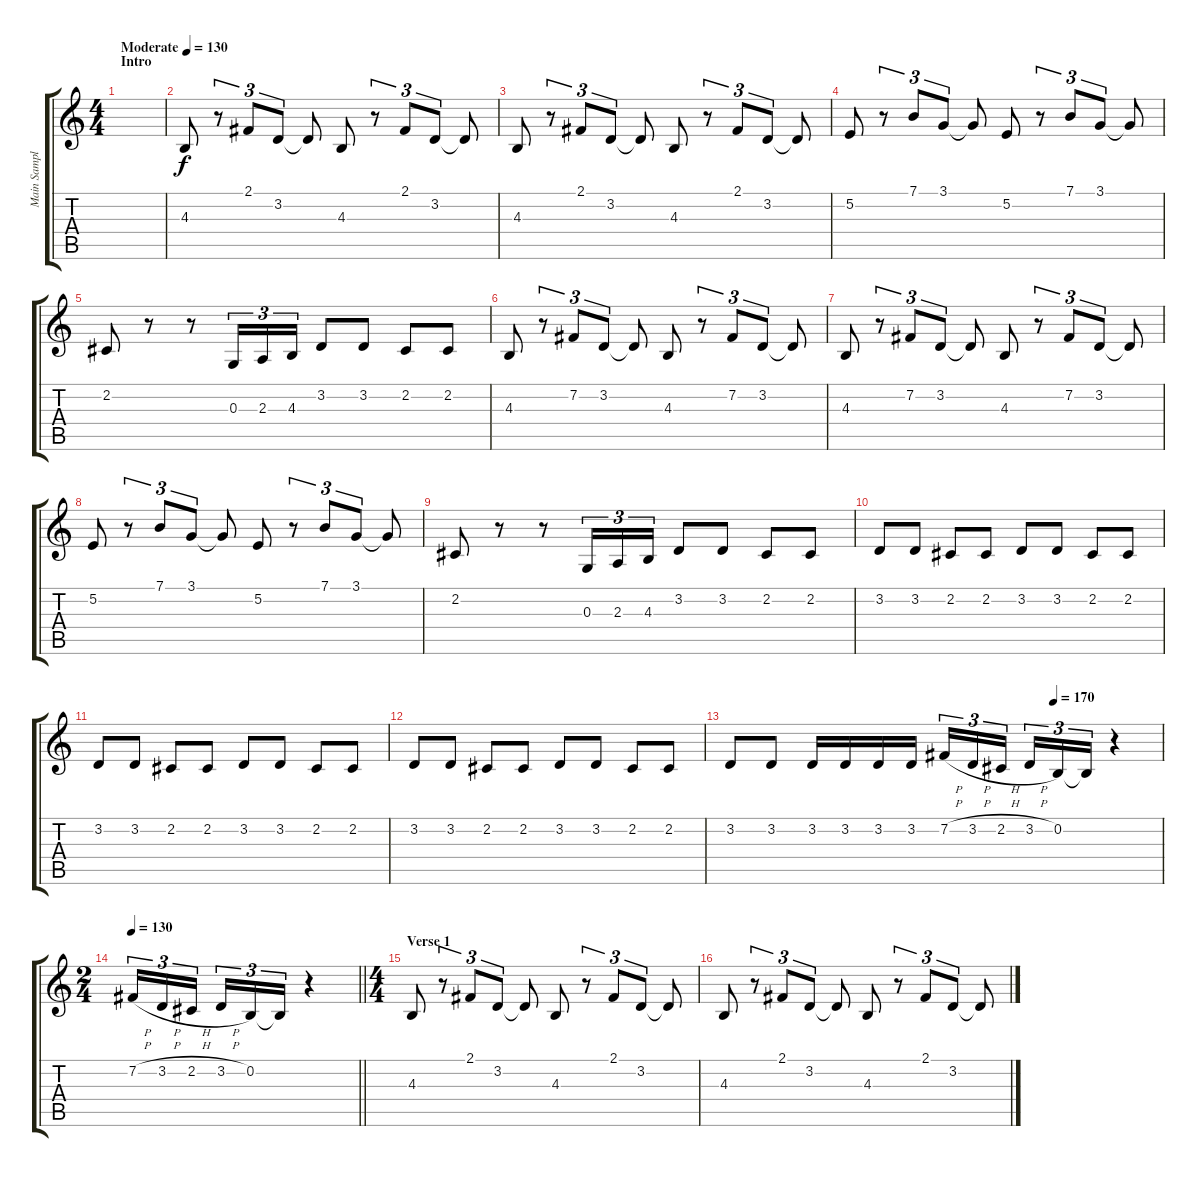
\track ("Main Sample" "Main Sampl") {instrument altosax}
\staff {score tabs}
\tuning (E4 B3 G3 D3 A2 E2) {hide}
\ts (4 4)
\section ("" "Intro")
\tempo (130 "Moderate")
\clef g2
\ks c
|
4.3.8 r.8{tu (3 2)} 2.1.8{tu (3 2)} 3.2.8{tu (3 2)} 3.2{t}.8 4.3.8 r.8{tu (3 2)} 2.1.8{tu (3 2)} 3.2.8{tu (3 2)} 3.2{t}.8 |
4.3.8 r.8{tu (3 2)} 2.1.8{tu (3 2)} 3.2.8{tu (3 2)} 3.2{t}.8 4.3.8 r.8{tu (3 2)} 2.1.8{tu (3 2)} 3.2.8{tu (3 2)} 3.2{t}.8 |
5.2.8 r.8{tu (3 2)} 7.1.8{tu (3 2)} 3.1.8{tu (3 2)} 3.1{t}.8 5.2.8 r.8{tu (3 2)} 7.1.8{tu (3 2)} 3.1.8{tu (3 2)} 3.1{t}.8 |
2.2.8 r.8 r.8 0.3.16{tu (3 2)} 2.3.16{tu (3 2)} 4.3.16{tu (3 2)} 3.2.8 3.2.8 2.2.8 2.2.8 |
4.3.8 r.8{tu (3 2)} 7.2.8{tu (3 2)} 3.2.8{tu (3 2)} 3.2{t}.8 4.3.8 r.8{tu (3 2)} 7.2.8{tu (3 2)} 3.2.8{tu (3 2)} 3.2{t}.8 |
4.3.8 r.8{tu (3 2)} 7.2.8{tu (3 2)} 3.2.8{tu (3 2)} 3.2{t}.8 4.3.8 r.8{tu (3 2)} 7.2.8{tu (3 2)} 3.2.8{tu (3 2)} 3.2{t}.8 |
5.2.8 r.8{tu (3 2)} 7.1.8{tu (3 2)} 3.1.8{tu (3 2)} 3.1{t}.8 5.2.8 r.8{tu (3 2)} 7.1.8{tu (3 2)} 3.1.8{tu (3 2)} 3.1{t}.8 |
2.2.8 r.8 r.8 0.3.16{tu (3 2)} 2.3.16{tu (3 2)} 4.3.16{tu (3 2)} 3.2.8 3.2.8 2.2.8 2.2.8 |
3.2.8 3.2.8 2.2.8 2.2.8 3.2.8 3.2.8 2.2.8 2.2.8 |
3.2.8 3.2.8 2.2.8 2.2.8 3.2.8 3.2.8 2.2.8 2.2.8 |
3.2.8 3.2.8 2.2.8 2.2.8 3.2.8 3.2.8 2.2.8 2.2.8 |
\tempo (170 0.75)
3.2.8 3.2.8 3.2.16 3.2.16 3.2.16 3.2.16 7.2{h}.16{tu (3 2)} 3.2{h}.16{tu (3 2)} 2.2{h}.16{tu (3 2) beam splitsecondary} 3.2{h}.16{tu (3 2)} 0.2.16{tu (3 2)} 0.2{t}.16{tu (3 2)} r.4 |
\ts (2 4)
\tempo 130
\barLineRight lightlight
7.2{h}.16{tu (3 2)} 3.2{h}.16{tu (3 2)} 2.2{h}.16{tu (3 2) beam splitsecondary} 3.2{h}.16{tu (3 2)} 0.2.16{tu (3 2)} 0.2{t}.16{tu (3 2)} r.4 |
\ts (4 4)
\section ("" "Verse 1")
4.3.8 r.8{tu (3 2)} 2.1.8{tu (3 2)} 3.2.8{tu (3 2)} 3.2{t}.8 4.3.8 r.8{tu (3 2)} 2.1.8{tu (3 2)} 3.2.8{tu (3 2)} 3.2{t}.8 |
4.3.8 r.8{tu (3 2)} 2.1.8{tu (3 2)} 3.2.8{tu (3 2)} 3.2{t}.8 4.3.8 r.8{tu (3 2)} 2.1.8{tu (3 2)} 3.2.8{tu (3 2)} 3.2{t}.8
